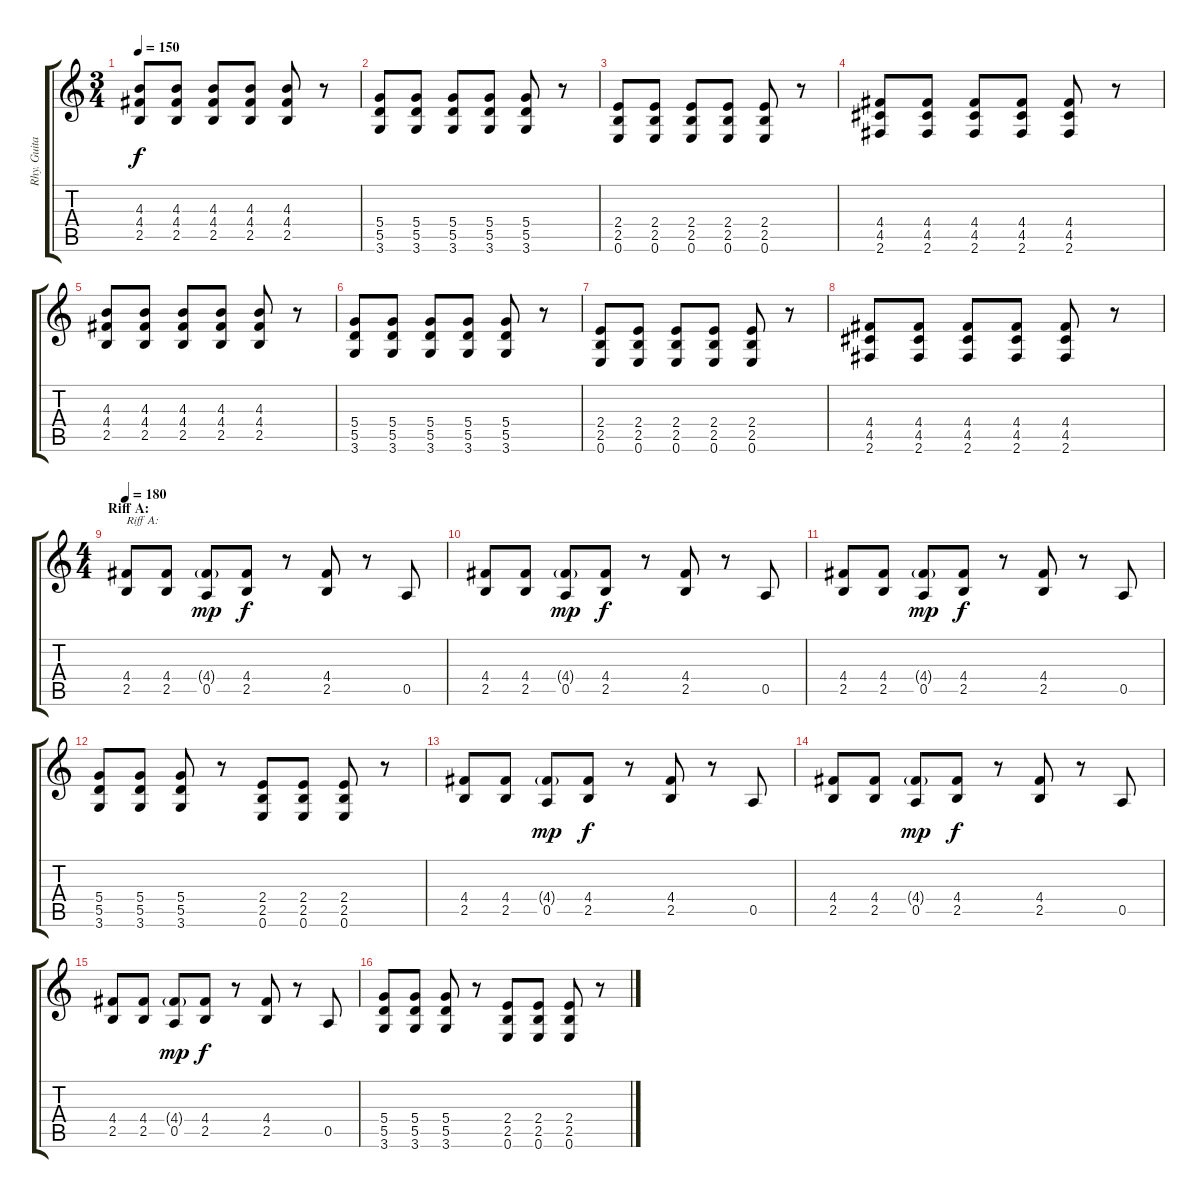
\track ("Rhy. Guitar 1" "Rhy. Guita") {instrument overdrivenguitar}
\staff {score tabs}
\tuning (E4 B3 G3 D3 A2 E2) {hide}
\ts (3 4)
\tempo 150
\clef g2
\ks c
(4.3 4.4 2.5).8{dy f} (4.3 4.4 2.5).8 (4.3 4.4 2.5).8 (4.3 4.4 2.5).8 (4.3 4.4 2.5).8 r.8 |
(5.4 5.5 3.6).8 (5.4 5.5 3.6).8 (5.4 5.5 3.6).8 (5.4 5.5 3.6).8 (5.4 5.5 3.6).8 r.8 |
(2.4 2.5 0.6).8 (2.4 2.5 0.6).8 (2.4 2.5 0.6).8 (2.4 2.5 0.6).8 (2.4 2.5 0.6).8 r.8 |
(4.4 4.5 2.6).8 (4.4 4.5 2.6).8 (4.4 4.5 2.6).8 (4.4 4.5 2.6).8 (4.4 4.5 2.6).8 r.8 |
(4.3 4.4 2.5).8 (4.3 4.4 2.5).8 (4.3 4.4 2.5).8 (4.3 4.4 2.5).8 (4.3 4.4 2.5).8 r.8 |
(5.4 5.5 3.6).8 (5.4 5.5 3.6).8 (5.4 5.5 3.6).8 (5.4 5.5 3.6).8 (5.4 5.5 3.6).8 r.8 |
(2.4 2.5 0.6).8 (2.4 2.5 0.6).8 (2.4 2.5 0.6).8 (2.4 2.5 0.6).8 (2.4 2.5 0.6).8 r.8 |
(4.4 4.5 2.6).8 (4.4 4.5 2.6).8 (4.4 4.5 2.6).8 (4.4 4.5 2.6).8 (4.4 4.5 2.6).8 r.8 |
\ts (4 4)
\section ("" "Riff A:")
\tempo 180
(4.4 2.5).8{txt "Riff A:"} (4.4 2.5).8 (4.4{g} 0.5).8{dy mp} (4.4 2.5).8{dy f} r.8 (4.4 2.5).8 r.8 0.5.8 |
(4.4 2.5).8 (4.4 2.5).8 (4.4{g} 0.5).8{dy mp} (4.4 2.5).8{dy f} r.8 (4.4 2.5).8 r.8 0.5.8 |
(4.4 2.5).8 (4.4 2.5).8 (4.4{g} 0.5).8{dy mp} (4.4 2.5).8{dy f} r.8 (4.4 2.5).8 r.8 0.5.8 |
(5.4 5.5 3.6).8 (5.4 5.5 3.6).8 (5.4 5.5 3.6).8 r.8 (2.4 2.5 0.6).8 (2.4 2.5 0.6).8 (2.4 2.5 0.6).8 r.8 |
(4.4 2.5).8 (4.4 2.5).8 (4.4{g} 0.5).8{dy mp} (4.4 2.5).8{dy f} r.8 (4.4 2.5).8 r.8 0.5.8 |
(4.4 2.5).8 (4.4 2.5).8 (4.4{g} 0.5).8{dy mp} (4.4 2.5).8{dy f} r.8 (4.4 2.5).8 r.8 0.5.8 |
(4.4 2.5).8 (4.4 2.5).8 (4.4{g} 0.5).8{dy mp} (4.4 2.5).8{dy f} r.8 (4.4 2.5).8 r.8 0.5.8 |
(5.4 5.5 3.6).8 (5.4 5.5 3.6).8 (5.4 5.5 3.6).8 r.8 (2.4 2.5 0.6).8 (2.4 2.5 0.6).8 (2.4 2.5 0.6).8 r.8
